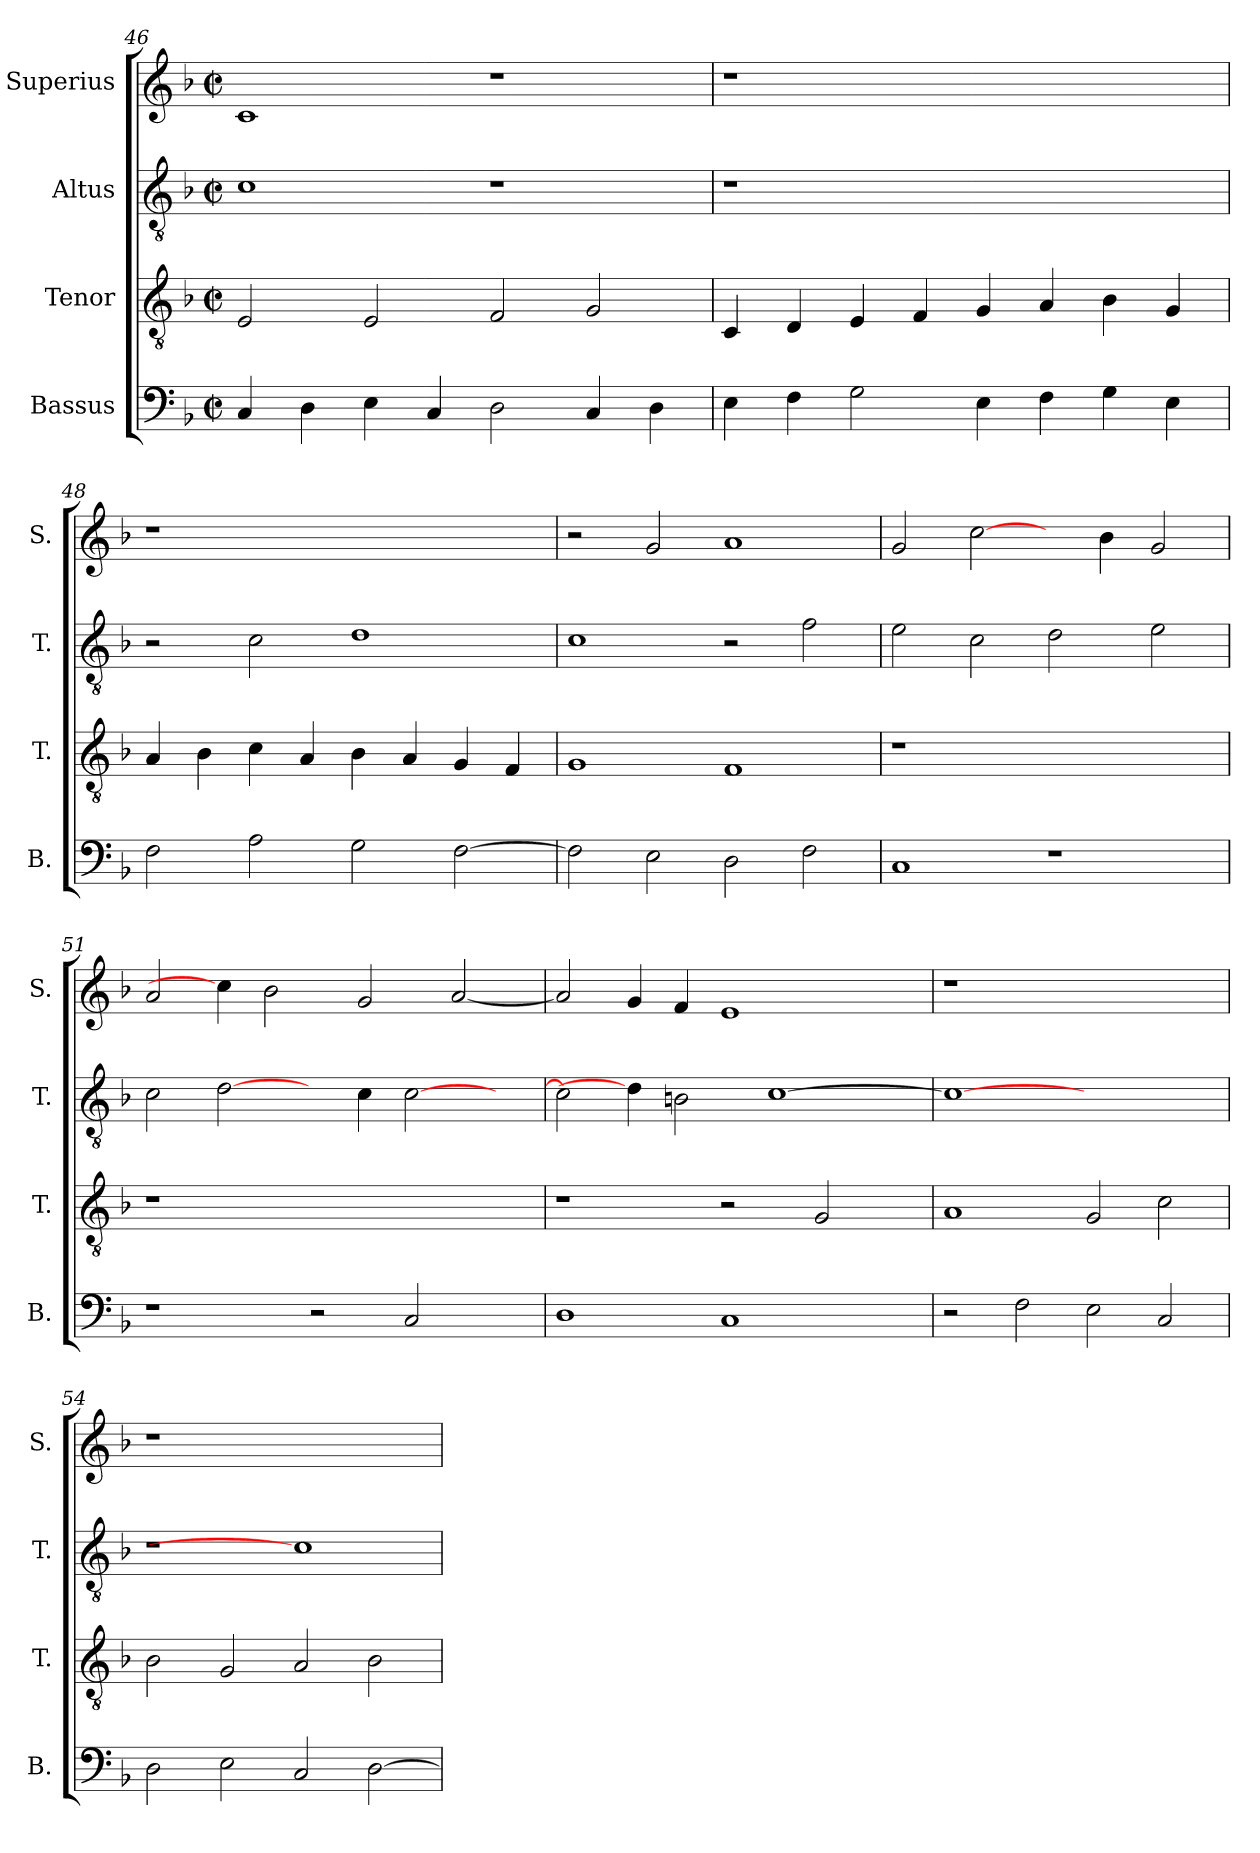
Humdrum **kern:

**kern	**kern	**kern	**kern
*part4	*part3	*part2	*part1
*staff4	*staff3	*staff2	*staff1
*I"Bassus	*I"Tenor	*I"Altus	*I"Superius
*I'B.	*I'T.	*I'T.	*I'S.
*clefF4	*clefGv2	*clefGv2	*clefG2
*	*ITrd7c12	*ITrd7c12	*
*k[b-]	*k[b-]	*k[b-]	*k[b-]
*F:	*F:	*F:	*F:
*M2/2	*M2/2	*M2/2	*M2/2
*met(c|)	*met(c|)	*met(c|)	*met(c|)
=46	=46	=46	=46
4Ci/	2EEi/	1Ci	1ci
4Di\	.	.	.
4Ei\	2EEi/	.	.
4Ci/	.	.	.
2Di\	2FFi/	1r	1r
4Ci/	2GGi/	.	.
4Di\	.	.	.
=47	=47	=47	=47
!	!	!LO:N:vis=1	!LO:N:vis=1
4Ei\	4CCi/	1r	1r
4Fi\	4DDi/	.	.
2Gi\	4EEi/	.	.
.	4FFi/	.	.
4Ei\	4GGi/	1ryy	1ryy
4Fi\	4AAi/	.	.
4Gi\	4BB-i\	.	.
4Ei\	4GGi/	.	.
=48	=48	=48	=48
!	!	!	!LO:N:vis=1
2Fi\	4AAi/	2r	1r
.	4BB-i\	.	.
2Ai\	4Ci\	2Ci\	.
.	4AAi/	.	.
2Gi\	4BB-i\	1Di	1ryy
.	4AAi/	.	.
[>2Fi\	4GGi/	.	.
.	4FFi/	.	.
!!LO:LB:g=z
=49	=49	=49	=49
2Fi\]	1GGi	1Ci	2r
2Ei\	.	.	2gi/
2Di\	1FFi	2r	1ai
2Fi\	.	2Fi\	.
=50	=50	=50	=50
!	!LO:N:vis=1	!	!
1Ci	1r	2Ei\	2gi/
.	.	2Ci\	[2cci\
1r	1ryy	2Di\	4ryy
.	.	.	4b-i\
.	.	2Ei\	2gi/
=51	=51	=51	=51
!	!LO:N:vis=1	!	!
1r	1r	2Ci\	2ai/
.	.	[2Di\	4cci\]
.	.	.	2b-i\
2r	1ryy	4ryy	.
.	.	4Ci\	2gi/
2Ci/	.	[>2Ci\	.
.	.	.	[<2ai/
4ryy	4ryy	4ryy	.
=52	=52	=52	=52
1Di	1r	2Ci\]	2ai/]
.	.	4Di\]	4gi/
.	.	2BBni\	4fi/
1Ci	2r	.	1ei
.	.	[>1Ci	.
.	2GGi/	.	.
4ryy	4ryy	.	4ryy
=53	=53	=53	=53
!	!	!	!LO:N:vis=1
2r	1AAi	1Ci_>	1r
2Fi\	.	.	.
2Ei\	2GGi/	1ryy	1ryy
2Ci/	2Ci\	.	.
!!LO:LB:g=z
=54	=54	=54	=54
!	!	!LO:N:vis=1	!LO:N:vis=1
2Di\	2BB-i\	1r	1r
2Ei\	2GGi/	.	.
2Ci/	2AAi/	1Ci]	1ryy
[>2Di\	2BB-i\	.	.
=	=	=	=
*-	*-	*-	*-
